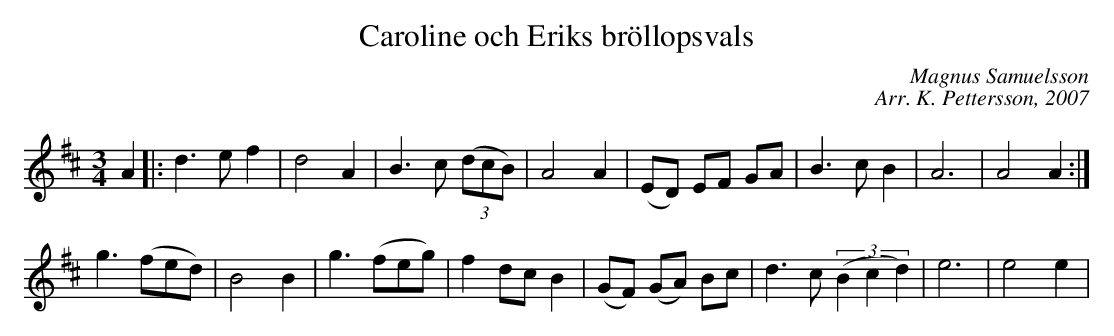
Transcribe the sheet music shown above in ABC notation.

X:1
T: Caroline och Eriks bröllopsvals
C: Magnus Samuelsson
C: Arr. K. Pettersson, 2007
M: 3/4
L: 1/4
K: D
V:1
A |: d>ef | d2A | B>c ((3d/c/B/) | A2A | (E/D/) E/F/ G/A/ | B>cB | A3 | A2A :|
g>(fe/d/) | B2B | g>(fe/g/) | fd/c/B | (G/F/) (G/A/) B/c/ | d>c((3Bcd) | e3 | e2e |
